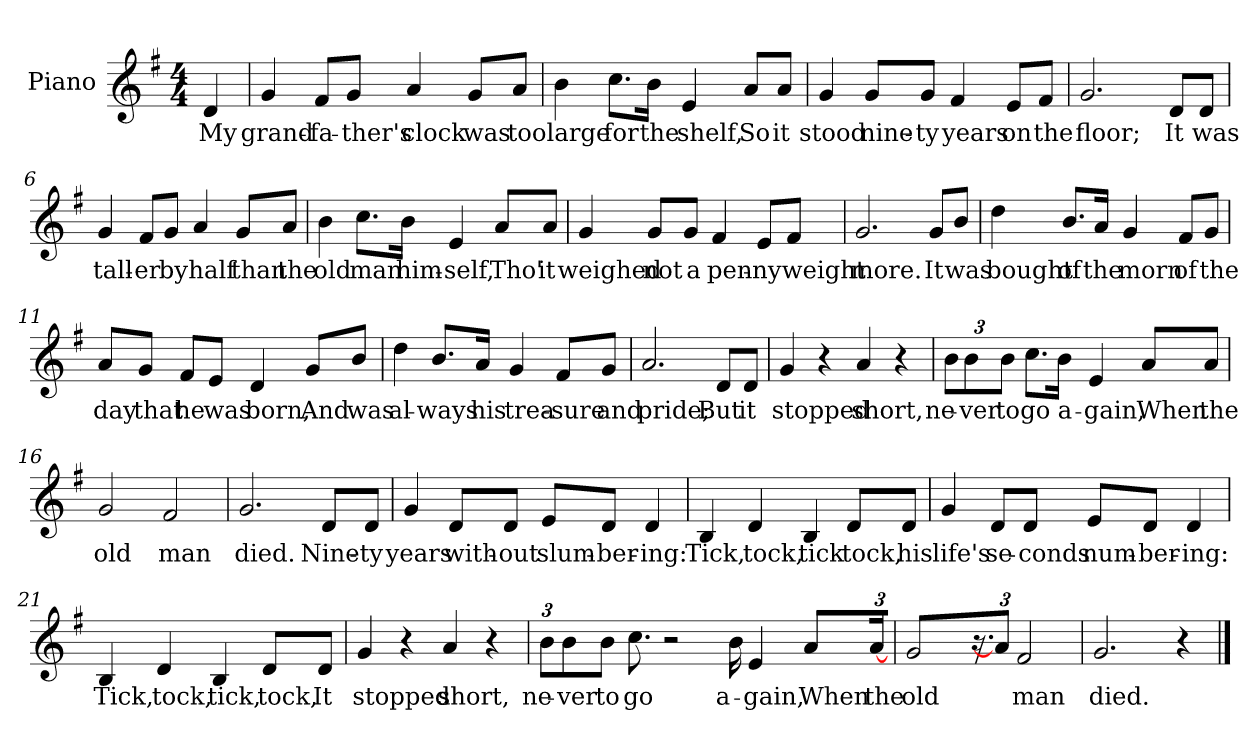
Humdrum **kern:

**kern	**text
*part1	*part1
*staff1	*staff1
*I"Piano	*
*I'Pno	*
*clefG2	*
*k[f#]	*
*G:	*
*M4/4	*
=1	=1
!	!LO:LY:b
4d/	My
=2	=2
!	!LO:LY:b
4g/	grand-
!	!LO:LY:b
8f#/L	-fa-
!	!LO:LY:b
8g/J	-ther's
!	!LO:LY:b
4a/	clock
!	!LO:LY:b
8g/L	was
!	!LO:LY:b
8a/J	too
=3	=3
!	!LO:LY:b
4b\	large
!	!LO:LY:b
8.cc\L	for
!	!LO:LY:b
16b\Jk	the
!	!LO:LY:b
4e/	shelf,
!	!LO:LY:b
8a/L	So
!	!LO:LY:b
8a/J	it
=4	=4
!	!LO:LY:b
4g/	stood
!	!LO:LY:b
8g/L	nine-
!	!LO:LY:b
8g/J	-ty
!	!LO:LY:b
4f#/	years
!	!LO:LY:b
8e/L	on
!	!LO:LY:b
8f#/J	the
=5	=5
!	!LO:LY:b
2.g/	floor;
!	!LO:LY:b
8d/L	It
!	!LO:LY:b
8d/J	was
!!LO:LB:g=z
=6	=6
!	!LO:LY:b
4g/	tall-
!	!LO:LY:b
8f#/L	-er
!	!LO:LY:b
8g/J	by
!	!LO:LY:b
4a/	half
!	!LO:LY:b
8g/L	than
!	!LO:LY:b
8a/J	the
=7	=7
!	!LO:LY:b
4b\	old
!	!LO:LY:b
8.cc\L	man
!	!LO:LY:b
16b\Jk	him-
!	!LO:LY:b
4e/	-self,
!	!LO:LY:b
8a/L	Tho'
!	!LO:LY:b
8a/J	it
=8	=8
!	!LO:LY:b
4g/	weighed
!	!LO:LY:b
8g/L	not
!	!LO:LY:b
8g/J	a
!	!LO:LY:b
4f#/	pen-
!	!LO:LY:b
8e/L	-ny
!	!LO:LY:b
8f#/J	weight
=9	=9
!	!LO:LY:b
2.g/	more.
!	!LO:LY:b
8g/L	It
!	!LO:LY:b
8b/J	was
=10	=10
!	!LO:LY:b
4dd\	bought
!	!LO:LY:b
8.b/L	of
!	!LO:LY:b
16a/Jk	the
!	!LO:LY:b
4g/	morn
!	!LO:LY:b
8f#/L	of
!	!LO:LY:b
8g/J	the
!!LO:LB:g=z
=11	=11
!	!LO:LY:b
8a/L	day
!	!LO:LY:b
8g/J	that
!	!LO:LY:b
8f#/L	he
!	!LO:LY:b
8e/J	was
!	!LO:LY:b
4d/	born,
!	!LO:LY:b
8g/L	And
!	!LO:LY:b
8b/J	was
=12	=12
!	!LO:LY:b
4dd\	al-
!	!LO:LY:b
8.b/L	-ways
!	!LO:LY:b
16a/Jk	his
!	!LO:LY:b
4g/	trea-
!	!LO:LY:b
8f#/L	-sure
!	!LO:LY:b
8g/J	and
=13	=13
!	!LO:LY:b
2.a/	pride;
!	!LO:LY:b
8d/L	But
!	!LO:LY:b
8d/J	it
=14	=14
!	!LO:LY:b
4g/	stopped
4r	.
!	!LO:LY:b
4a/	short,
4r	.
=15	=15
*Xbrackettup	*
!	!LO:LY:b
12b\L	ne-
!	!LO:LY:b
12b\	-ver
!	!LO:LY:b
12b\J	to
!	!LO:LY:b
8.cc\L	go
!	!LO:LY:b
16b\Jk	a-
!	!LO:LY:b
4e/	-gain,
!	!LO:LY:b
8a/L	When
!	!LO:LY:b
8a/J	the
!!LO:LB:g=z
=16	=16
!	!LO:LY:b
2g/	old
!	!LO:LY:b
2f#/	man
=17	=17
!	!LO:LY:b
2.g/	died.
!	!LO:LY:b
8d/L	Nine-
!	!LO:LY:b
8d/J	-ty
=18	=18
!	!LO:LY:b
4g/	years
!	!LO:LY:b
8d/L	with-
!	!LO:LY:b
8d/J	-out
!	!LO:LY:b
8e/L	slum-
!	!LO:LY:b
8d/J	-ber-
!	!LO:LY:b
4d/	-ing:
=19	=19
!	!LO:LY:b
4B/	Tick,
!	!LO:LY:b
4d/	tock,
!	!LO:LY:b
4B/	tick
!	!LO:LY:b
8d/L	tock,
!	!LO:LY:b
8d/J	his
=20	=20
!	!LO:LY:b
4g/	life's
!	!LO:LY:b
8d/L	se-
!	!LO:LY:b
8d/J	-conds
!	!LO:LY:b
8e/L	num-
!	!LO:LY:b
8d/J	-ber-
!	!LO:LY:b
4d/	-ing:
!!LO:LB:g=z
=21	=21
!	!LO:LY:b
4B/	Tick,
!	!LO:LY:b
4d/	tock,
!	!LO:LY:b
4B/	tick,
!	!LO:LY:b
8d/L	tock,
!	!LO:LY:b
8d/J	It
=22	=22
!	!LO:LY:b
4g/	stopped
4r	.
!	!LO:LY:b
4a/	short,
4r	.
=23	=23
!	!LO:LY:b
12b\L	ne-
!	!LO:LY:b
8b\	-ver
!	!LO:LY:b
8b\J	to
!	!LO:LY:b
8.cc\	go
2r	.
!	!LO:LY:b
16b\	a-
!	!LO:LY:b
4e/	-gain,
!	!LO:LY:b
8a/L	When
!	!LO:LY:b
[24a/J	the
!LO:N:vis=128	!
96ryy	.
=24	=24
!	!LO:LY:b
2g/	old
16.r	.
12a/J]	.
!	!LO:LY:b
2f#/	man
=25	=25
!	!LO:LY:b
2.g/	died.
4r	.
==	==
*-	*-
